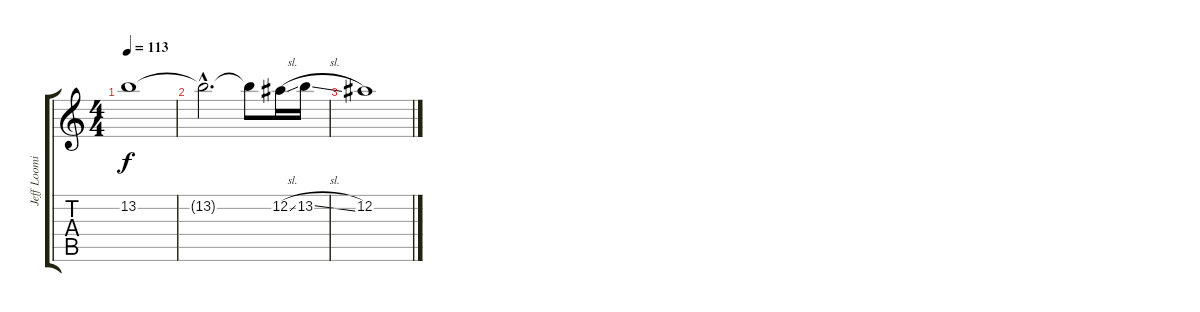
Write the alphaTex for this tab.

\track ("Jeff Loomis. Solos" "Jeff Loomi") {instrument distortionguitar}
\staff {score tabs}
\tuning (Eb4 Bb3 Gb3 Db3 Ab2 Eb2) {hide}
\ts (4 4)
\tempo 113
\clef g2
\ks c
13.2.1{dy f} |
13.2{hac t}.2{d} 13.2{t}.8 12.2{sl}.16 13.2{sl}.16 |
12.2.1
